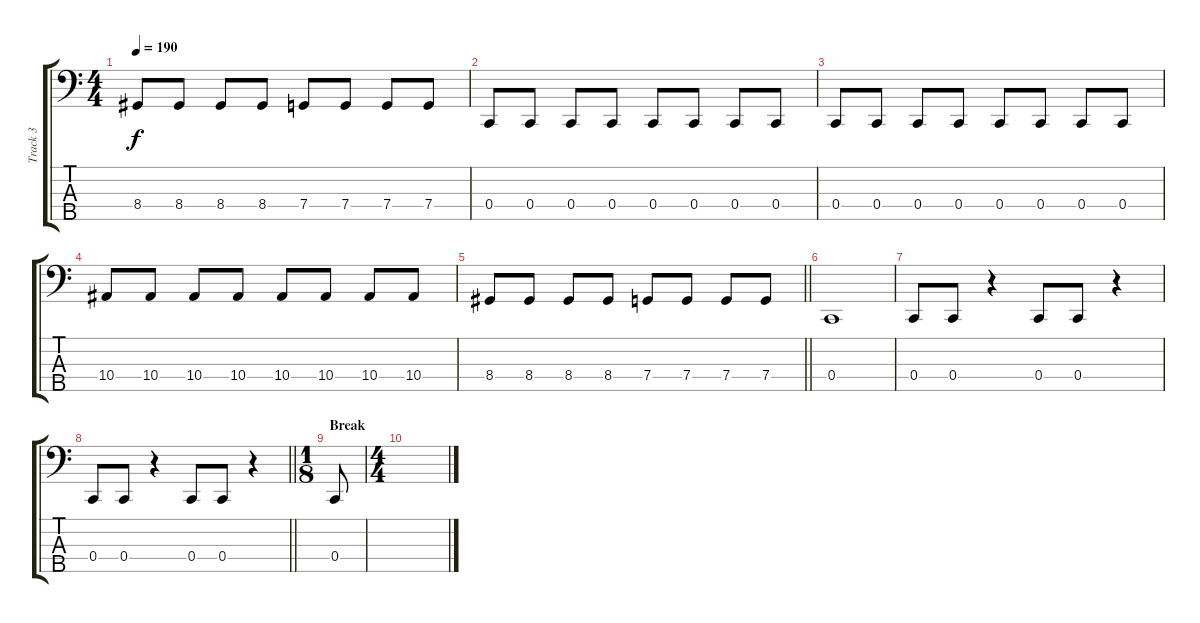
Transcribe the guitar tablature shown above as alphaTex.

\track ("Track 3" "Track 3") {instrument electricbassfinger}
\staff {score tabs}
\tuning (G2 C2 G1 C1 G0) {hide}
\ts (4 4)
\tempo 190
\clef f4
\ks c
8.4.8{dy f} 8.4.8 8.4.8 8.4.8 7.4.8 7.4.8 7.4.8 7.4.8 |
0.4.8 0.4.8 0.4.8 0.4.8 0.4.8 0.4.8 0.4.8 0.4.8 |
0.4.8 0.4.8 0.4.8 0.4.8 0.4.8 0.4.8 0.4.8 0.4.8 |
10.4.8 10.4.8 10.4.8 10.4.8 10.4.8 10.4.8 10.4.8 10.4.8 |
\barLineRight lightlight
8.4.8 8.4.8 8.4.8 8.4.8 7.4.8 7.4.8 7.4.8 7.4.8 |
\section ("" "")
0.4.1 |
0.4.8 0.4.8 r.4 0.4.8 0.4.8 r.4 |
\barLineRight lightlight
0.4.8 0.4.8 r.4 0.4.8 0.4.8 r.4 |
\ts (1 8)
\section ("" "Break")
0.4.8 |
\ts (4 4)
